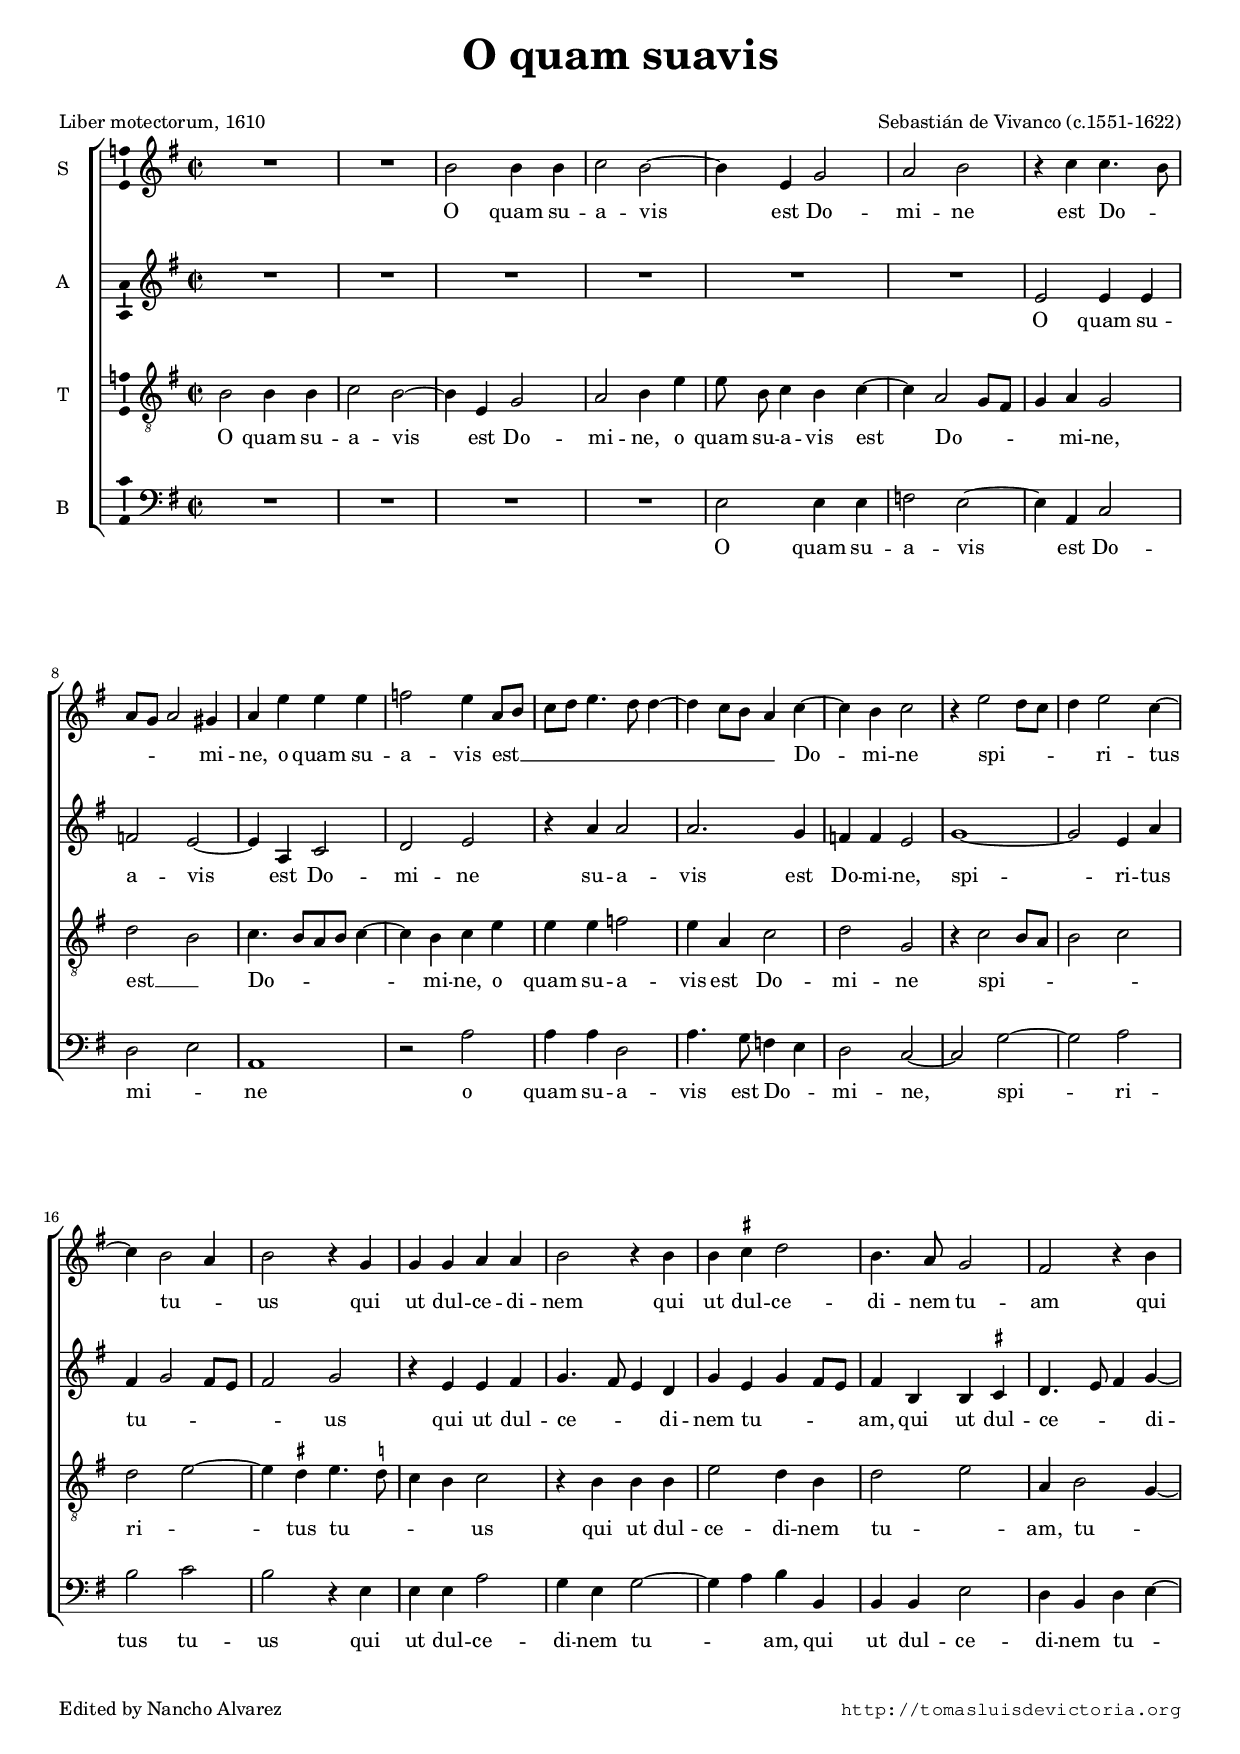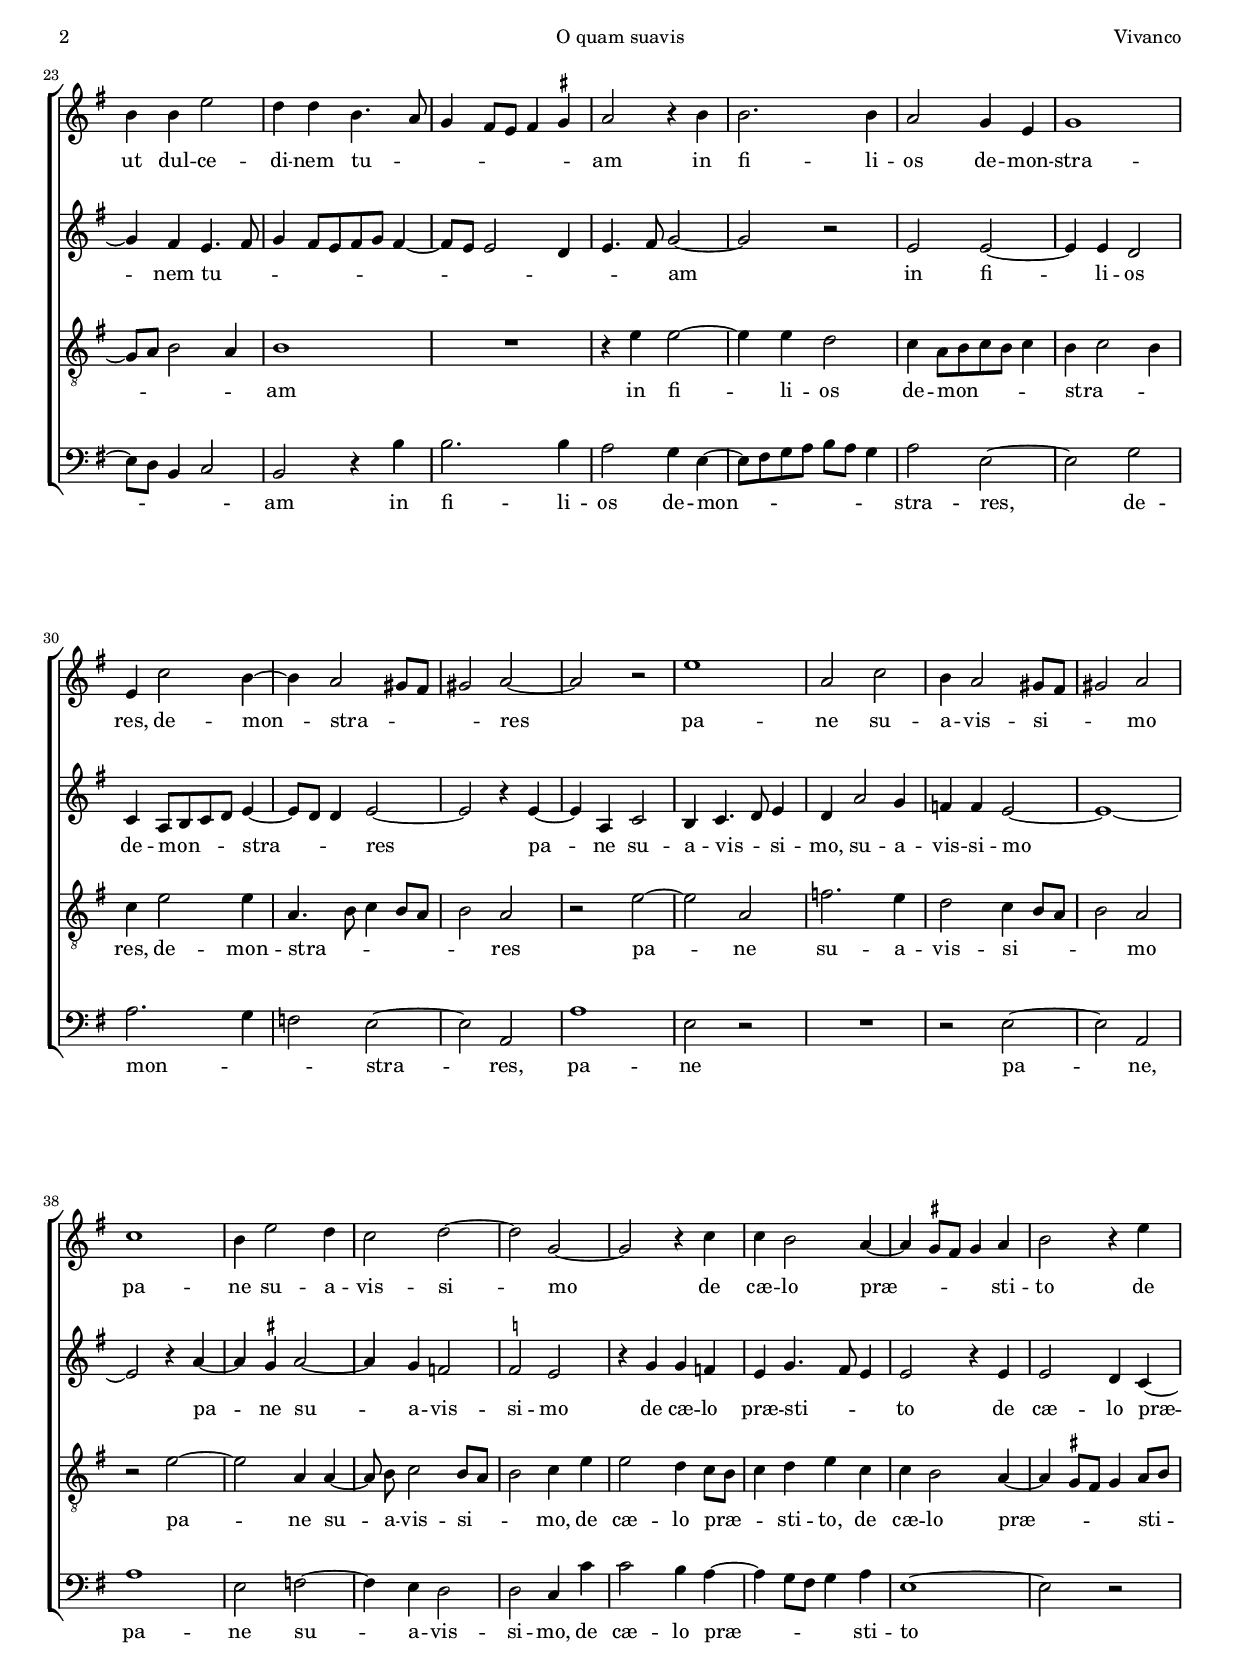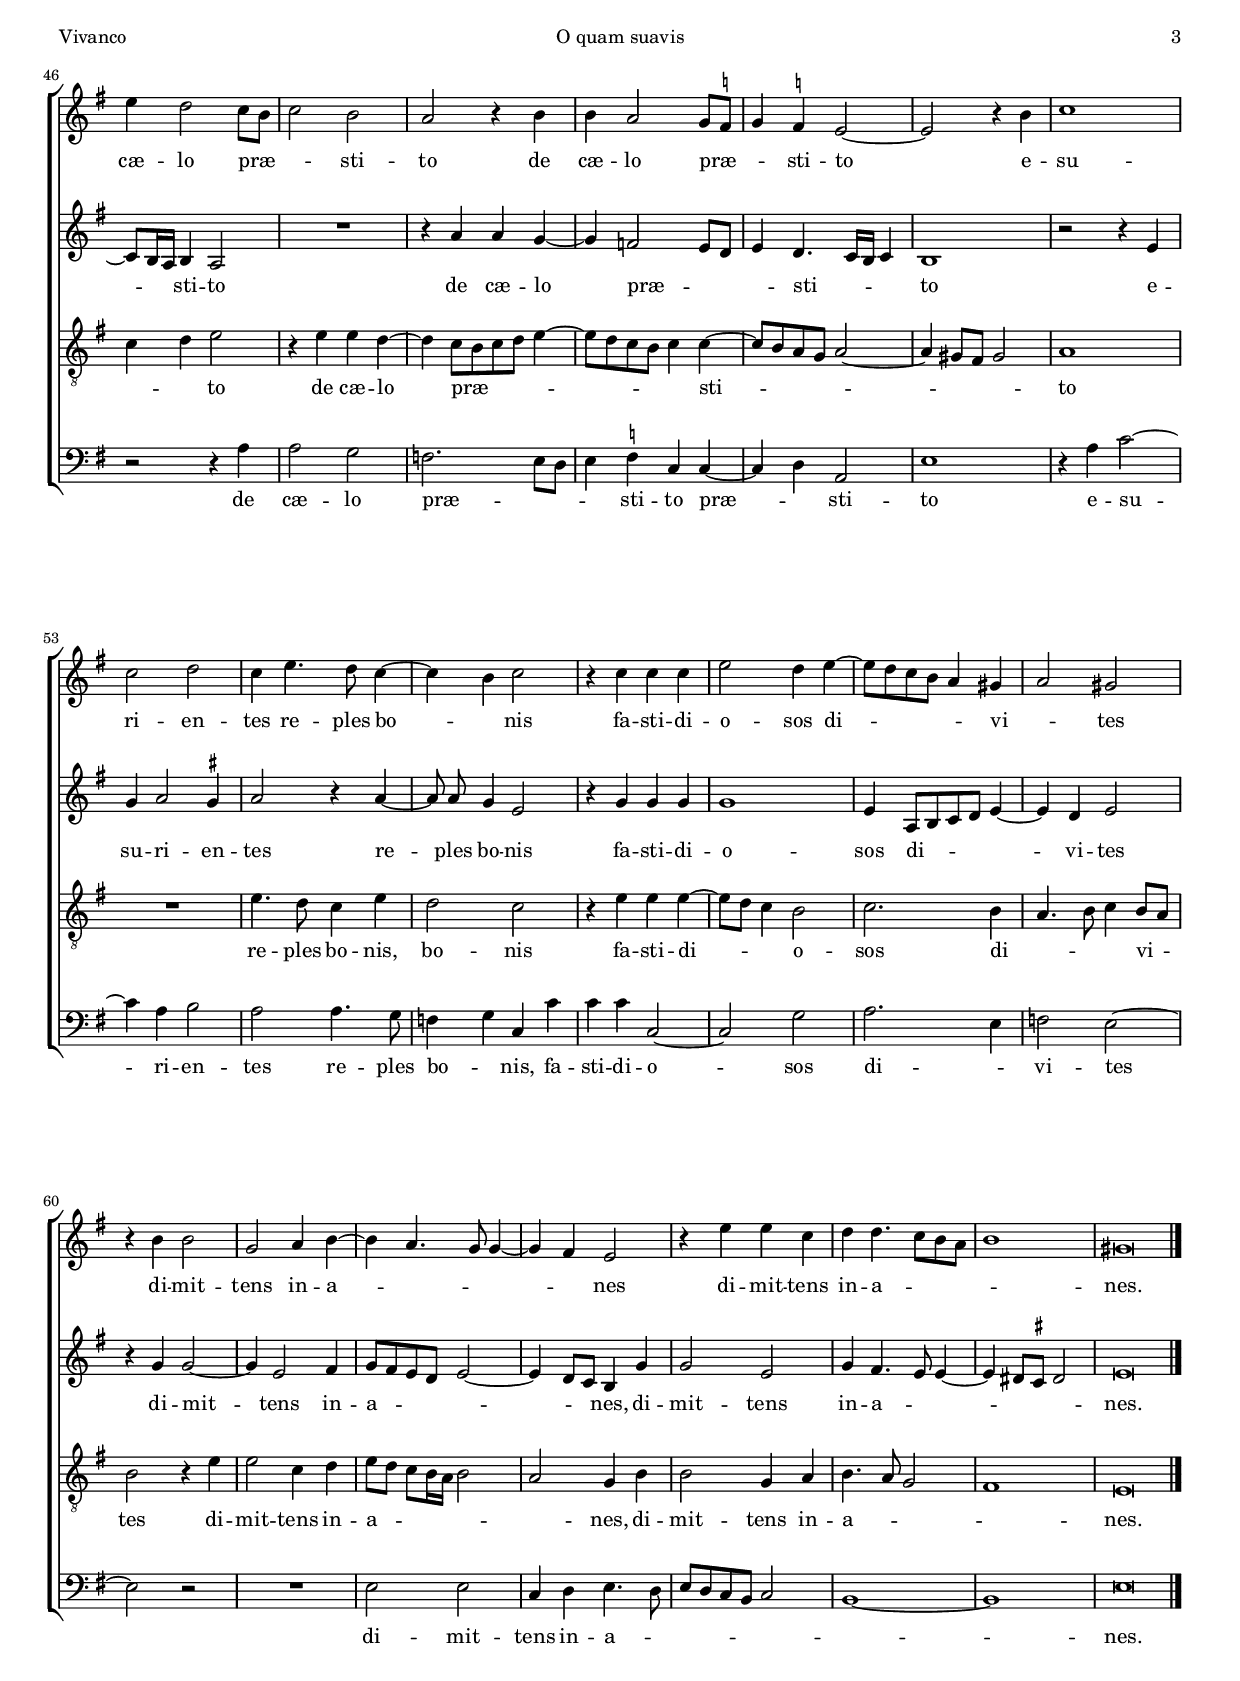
\version "2.18.0"

#(set-default-paper-size "a4")
#(set-global-staff-size 16.35)
#(ly:set-option 'point-and-click #f)
%mobile -s15.5 -i0.5

italicas=\override LyricText.font-shape = #'italic
rectas=\override LyricText.font-shape = #'upright
ss=\once \set suggestAccidentals = ##t
mtempo={\tempo 4 = 100}
mtempob={\tempo 4 = 50}


htitle="O quam suavis"
hcomposer="Vivanco"

\header {
	title=\markup{\fontsize #3 "O quam suavis"}
	subtitle=" "
%	subsubtitle=\markup{\column{" " " "}}
	composer="Sebastián de Vivanco (c.1551-1622)"
        pdfauthor=\composer
	%opus="(-)"
	poet=\markup{"Liber motectorum, 1610"} % hay otra edicion de 1614
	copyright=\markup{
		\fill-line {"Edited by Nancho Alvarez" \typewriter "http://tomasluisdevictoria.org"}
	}
%	tagline=""
}

global={\key g \major \time 2/2 \skip 1*67 \bar "|."
}


cantus=\relative c''{
	R1*2
	b2 b4 b 
	c2 b ~
	b4 e, g2
	a b
	r4 c c4. b8
	a g a2 gis4
	a e' e e
	f2 e4 a,8 b
	c d e4. d8 d4 ~
	d c8 b a4 c ~
	c4 b c2
	r4 e2 d8 c
	d4 e2 c4 ~
	c b2 a4
	b2 r4 g
	g g a a
	b2 r4 b
	b \ss cis d2
	b4. a8 g2
	fis r4 b
	b b e2
	d4 d b4. a8
	g4 fis8 e fis4 \ss gis
	a2 r4 b
	b2. b4
	a2 g4 e
	g1
	e4 c'2 b4 ~
	b4 a2 gis8 fis
	gis2 a2 ~
	a r
	e'1
	a,2 c
	b4 a2 gis8 fis
	gis2 a
	c1
	b4 e2 d4
	c2 d ~
	d g, ~
	g r4 c
	c b2 a4 ~
	a \ss gis8 fis gis4 a
	b2 r4 e
	e d2 c8 b
	c2 b
	a r4 b
	b4 a2 g8 \ss f
	g4 \ss f e2 ~
	e r4 b'
	c1
	c2 d
	c4 e4. d8 c4 ~
	c b c2
	r4 c c c
	e2 d4 e ~
	e8 d c b a4 gis
	a2 gis
	r4 b b2
	g2 a4 b ~
	b a4. g8 g4 ~
	g fis e2
	r4 e' e c
	d d4. c8 b a b1
	gis\breve*1/2
}

altus=\relative c'{
	R1*6
	e2 e4 e
	f2 e ~
	e4 a, c2
	d2 e
	r4 a a2
	a2. g4
	f4 f e2
	g1 ~
	g2 e4 a 
	fis4 g2 fis8 e
	fis2 g
	r4 e e fis
	g4. fis8 e4 d
	g e g fis8 e
	fis4 b, b \ss cis
	d4. e8 fis4 g ~
	g fis e4. fis8
	g4 fis8[ e fis g] fis4 ~
	fis8 e e2 d4
	e4. fis8 g2 ~
	g r
	e e ~
	e4 e d2
	c4 a8[ b c d] e4 ~
	e8 d d4 e2 ~
	e r4 e ~
	e a, c2
	b4 c4. d8 e4
	d a'2 g4
	f4 f e2 ~
	e1 ~
	e2 r4 a ~
	a \ss gis a2 ~
	a4 g f2
	\ss f e
	r4 g g f
	e4 g4. fis8 e4
	e2 r4 e
	e2 d4 c ~
	c8 b16 a b4 a2
	R1
	r4 a' a g ~
	g4 f2 e8 d
	e4 d4. c16 b c4
	b1
	r2 r4 e
	g4 a2 \ss gis4
	a2 r4 a ~
	a8 \noBeam a g4 e2
	r4 g g g
	g1
	e4 a,8[ b c d] e4 ~
	e d e2
	r4 g4 g2 ~
	g4 e2 fis4
	g8 fis e d e2 ~
	e4 d8 c b4 g'
	g2 e
	g4 fis4. e8 e4 ~
	e dis8 \ss cis dis2
	e\breve*1/2
}

tenor=\relative c'{
	b2 b4 b 
	c2 b ~
	b4 e, g2
	a2 b4 e
	e8 \noBeam b c4 b c ~
	c a2 g8 fis
	g4 a g2
	d'2 b
	c4. b8[ a b] c4 ~
	c4 b c e
	e e f2
	e4 a, c2
	d2 g,
	r4 c2 b8 a
	b2 c
	d e ~
	e4 \ss dis e4. \ss d8
	c4 b c2
	r4 b b b
	e2 d4 b
	d2 e
	a,4 b2 g4 ~
	g8 a b2 a4
	b1
	R1
	r4 e e2 ~
	e4 e d2
	c4 a8[ b c b] c4
	b4 c2 b4
	c4 e2 e4
	a,4. b8 c4 b8 a
	b2 a
	r2 e' ~
	e a,
	f'2. e4
	d2 c4 b8 a
	b2 a
	r2 e' ~
	e a,4 a ~
	a8 \noBeam b c2 b8 a
	b2 c4 e
	e2 d4 c8 b
	c4 d e c
	c4 b2 a4 ~
	a \ss gis8 fis gis4 a8 b 
	c4 d e2
	r4 e e d ~
	d c8[ b c d] e4 ~
	e8 d c b c4 c ~
	c8 b a g a2 ~
	a4 gis8 fis gis2
	a1
	R1
	e'4. d8 c4 e
	d2 c
	r4 e e e ~
	e8 d c4 b2
	c2. b4
	a4. b8 c4 b8 a
	b2 r4 e
	e2 c4 d
	e8[ d] c[ b16 a] b2
	a2 g4 b
	b2 g4 a
	b4. a8 g2
	fis1
	e\breve*1/2
}

bassus=\relative c{
	R1*4
	e2 e4 e
	f2 e ~
	e4 a, c2
	d2 e
	a,1
	r2 a'
	a4 a d,2
	a'4. g8 f4 e
	d2 c ~
	c g' ~
	g a
	b c
	b r4 e,
	e e a2
	g4 e g2 ~
	g4 a b4 b,
	b b e2
	d4 b d e ~
	e8 d b4 c2
	b r4 b'
	b2. b4
	a2 g4 e ~
	e8 fis g a b a g4
	a2 e ~
	e g
	a2. g4
	f2 e ~
	e a,
	a'1
	e2 r
	R1
	r2 e ~
	e a,
	a'1
	e2 f ~
	f4 e d2
	d c4 c'
	c2 b4 a ~
	a g8 fis g4 a
	e1 ~
	e2 r
	r r4 a
	a2 g
	f2. e8 d
	e4 \ss f c c ~
	c d a2
	e'1
	r4 a c2 ~
	c4 a b2
	a a4. g8
	f4 g c, c'
	c c c,2 ~
	c g'
	a2. e4
	f2 e ~
	e r % falta el silencio
	R1
	e2 e
	c4 d e4. d8 
	e d c b c2
	b1 ~
	b 
	e\breve*1/2
}

textocantus=\lyricmode{
O quam su -- a -- vis est Do -- mi -- ne
est Do -- _ _ _ _ mi -- ne,
o quam su -- a -- vis est __ _ _ _ _ _ _ _ _ _ Do -- mi -- ne
spi -- _ _ _ ri -- tus tu -- _ us
qui ut dul -- ce -- di -- nem
qui ut dul -- ce -- di -- nem tu -- am
qui ut dul -- ce -- di -- nem tu -- _ _ _ _ _ _ am
in fi -- li -- os de -- mon -- stra -- res,
de -- mon -- stra -- _ _ _ res
pa -- ne su -- a -- vis -- si -- _ _ mo
pa -- ne su -- a -- vis -- si -- mo
de cæ -- lo præ -- _ _ _ sti -- to
de cæ -- lo præ -- _ _ sti -- to
de cæ -- lo præ -- _ _ sti -- to
e -- su -- ri -- en -- tes re -- ples bo -- _ nis
fa -- sti -- di -- o -- sos di -- _ _ _ _ vi -- _ tes
di -- mit -- tens in -- a -- _ _ _ _ nes
di -- mit -- tens in -- a -- _ _ _ _ nes.
}

textoaltus=\lyricmode{
O quam su -- a -- vis est Do -- mi -- ne
su -- a -- vis est Do -- mi -- ne,
spi -- ri -- tus tu -- _ _ _ _ us
qui ut dul -- ce -- _ _ di -- nem tu -- _ _ _ am,
qui ut dul -- ce -- _ _ di -- nem tu -- _ _ _ _ _ _ _ _ _ _ _ _ am
in fi -- li -- os de -- mon -- _ _ _ stra -- _ _ res
pa -- ne su -- a -- vis -- _ si -- mo,
su -- a -- vis -- si -- mo
pa -- ne su -- a -- vis -- si -- mo
de cæ -- lo præ -- sti -- _ _ to
de cæ -- lo præ -- _ _ sti -- to
de cæ -- lo præ -- _ _ _ sti -- _ _ _ to
e -- su -- ri -- en -- tes re -- ples bo -- nis
fa -- sti -- di -- o -- sos di -- _ _ _ _ vi -- tes
di -- mit -- tens in -- a -- _ _ _ _ _ _ nes,
di -- mit -- tens in -- a -- _ _ _ _ _ nes.
}

textotenor=\lyricmode{
O quam su -- a -- vis est Do -- mi -- ne,
o quam su -- a -- vis est Do -- _ _ _ mi -- ne,
est __ _ Do -- _ _ _ _ mi -- ne,
o quam su -- a -- vis est Do -- mi -- ne
spi -- _ _ _ _ ri -- _ tus tu -- _ _ _ us
qui ut dul -- ce -- di -- nem tu -- _ am,
tu -- _ _ _ _ am
in fi -- li -- os de -- mon -- _ _ _ _ stra -- _ _ res,
de -- mon -- stra -- _ _ _ _ _ res
pa -- ne su -- a -- vis -- si -- _ _ _ mo
pa -- ne su -- a -- vis -- si -- _ _ mo,
de cæ -- lo præ -- _ _ sti -- to,
de cæ -- lo præ -- _ _ _ sti -- _ _ _ to
de cæ -- lo præ -- _ _ _ _ _ _ _ _ sti -- _ _ _ _ _ _ _ to
re -- ples bo -- nis, bo -- nis
fa -- sti -- di -- _ _ o -- sos
di -- _ _ _ vi -- _ tes
di -- mit -- tens in -- a -- _ _ _ _ _ _ nes,
di -- mit -- tens in -- a -- _ _ _ nes.
}

textobassus=\lyricmode{
O quam su -- a -- vis est Do -- mi -- _ ne
o quam su -- a -- vis est Do -- _ mi -- ne,
spi -- ri -- tus tu -- us
qui ut dul -- ce -- di -- nem tu -- _ am,
qui ut dul -- ce -- di -- nem tu -- _ _ _ _ am
in fi -- li -- os de -- mon -- _ _ _ _ _ _ stra -- res,
de -- mon -- _ _ stra -- res,
pa -- ne
pa -- ne,
pa -- ne su -- a -- vis -- si -- mo,
de cæ -- lo præ -- _ _ _ sti -- to
de cæ -- lo præ -- _ _ _ sti -- to
præ -- _ sti -- to
e -- su -- ri -- en -- tes re -- ples bo -- _ nis,
fa -- sti -- di -- o -- sos di -- _ vi -- tes
di -- mit -- tens in -- a -- _ _ _ _ _ _ _ nes.
}



\score {\transpose c' c'{
\new ChoirStaff<<

	\new Staff <<\global
	\new Voice="v1" {
		\set Staff.instrumentName="S "
		\clef "treble"
		\cantus }
	\new Lyrics \lyricsto "v1" {\textocantus }
	>>

	\new Staff <<\global
	\new Voice="v2" {
		\set Staff.instrumentName="A "
		\clef "treble"
		\altus }
	\new Lyrics \lyricsto "v2" {\textoaltus }
	>>
	
	\new Staff <<\global
	\new Voice="v3" {
		\set Staff.instrumentName="T "
		\clef "G_8"
		\tenor }
	\new Lyrics \lyricsto "v3" {\textotenor }
	>>

	\new Staff <<\global
	\new Voice="v4" {
		\set Staff.instrumentName="B "
		\clef "bass"
		\bassus }
	\new Lyrics \lyricsto "v4" {\textobassus }
	>>
	
>>

	} % transpose

\layout{ 
	\context {\Lyrics 
		\override VerticalAxisGroup.staff-affinity = #UP
		\override VerticalAxisGroup.nonstaff-relatedstaff-spacing =
			#'((basic-distance . 0) (minimum-distance . 0) (padding . 1))
		%\override LyricText.font-size = #1.2
		\override LyricHyphen.minimum-distance = #0.5
	}
	\context {\Score 
		tempoHideNote = ##t
		\override BarNumber.padding = #2 
	}
	\context {\Voice 
		%melismaBusyProperties = #'()
		%autoBeaming = ##f
	}
	\context {\Staff 
                %\RemoveEmptyStaves
                %\override VerticalAxisGroup.remove-first = ##t
		\override VerticalAxisGroup.staff-staff-spacing =
			#'((basic-distance . 11) (minimum-distance . 0) (padding . 1))
		\consists Ambitus_engraver 
		\override LigatureBracket.padding = #1
	}
}

%\midi { \mtempo }

}


\paper{
	evenHeaderMarkup=\markup  \fill-line { \fromproperty #'page:page-number-string \htitle \hcomposer }
	oddHeaderMarkup= \markup  \fill-line { \on-the-fly #not-first-page \hcomposer \on-the-fly #not-first-page \htitle \on-the-fly #not-first-page \fromproperty #'page:page-number-string }
	%system-count=20
	%page-count = 8
	ragged-last-bottom = ##f
	indent=0.7\cm
	system-system-spacing =
	#'((basic-distance . 20) (minimum-distance . 0) (padding . 5))
	top-system-spacing = % header
	#'((basic-distance . 8) (minimum-distance . 0) (padding . 0))
	last-bottom-spacing = % footer
	#'((basic-distance . 12) (minimum-distance . 0) (padding . 0))

}
